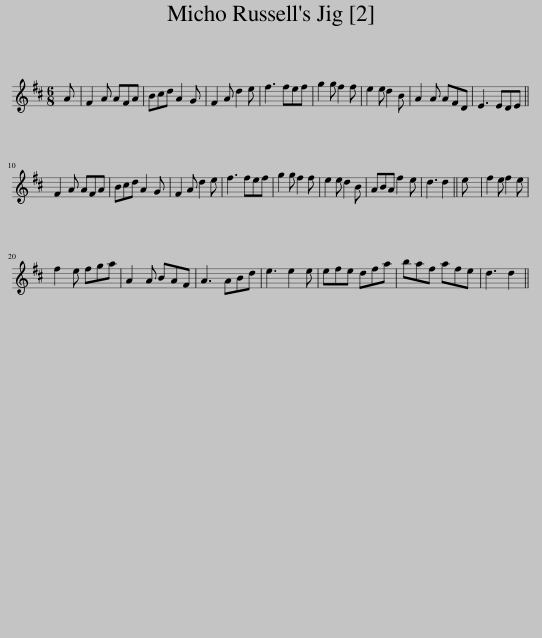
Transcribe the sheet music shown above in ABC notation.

X:1
L:1/8
M:6/8
I:linebreak $
K:D
V:1 treble
V:1
 A | F2 A AFA | Bcd A2 G | F2 A d2 e | f3 fef | %5
 g2 g f2 f | e2 e d2 B | A2 A AFD | E3 EDE ||$ F2 A AFA | %10
 Bcd A2 G | F2 A d2 e | f3 fef | g2 g f2 f | e2 e d2 B | %15
 ABA f2 e | d3 d2 || e | f2 e f2 e |$ f2 e fga | %20
 A2 A BAF | A3 ABd | e3 e2 e | efe dfa | baf afe | %25
 d3 d2 || %26
